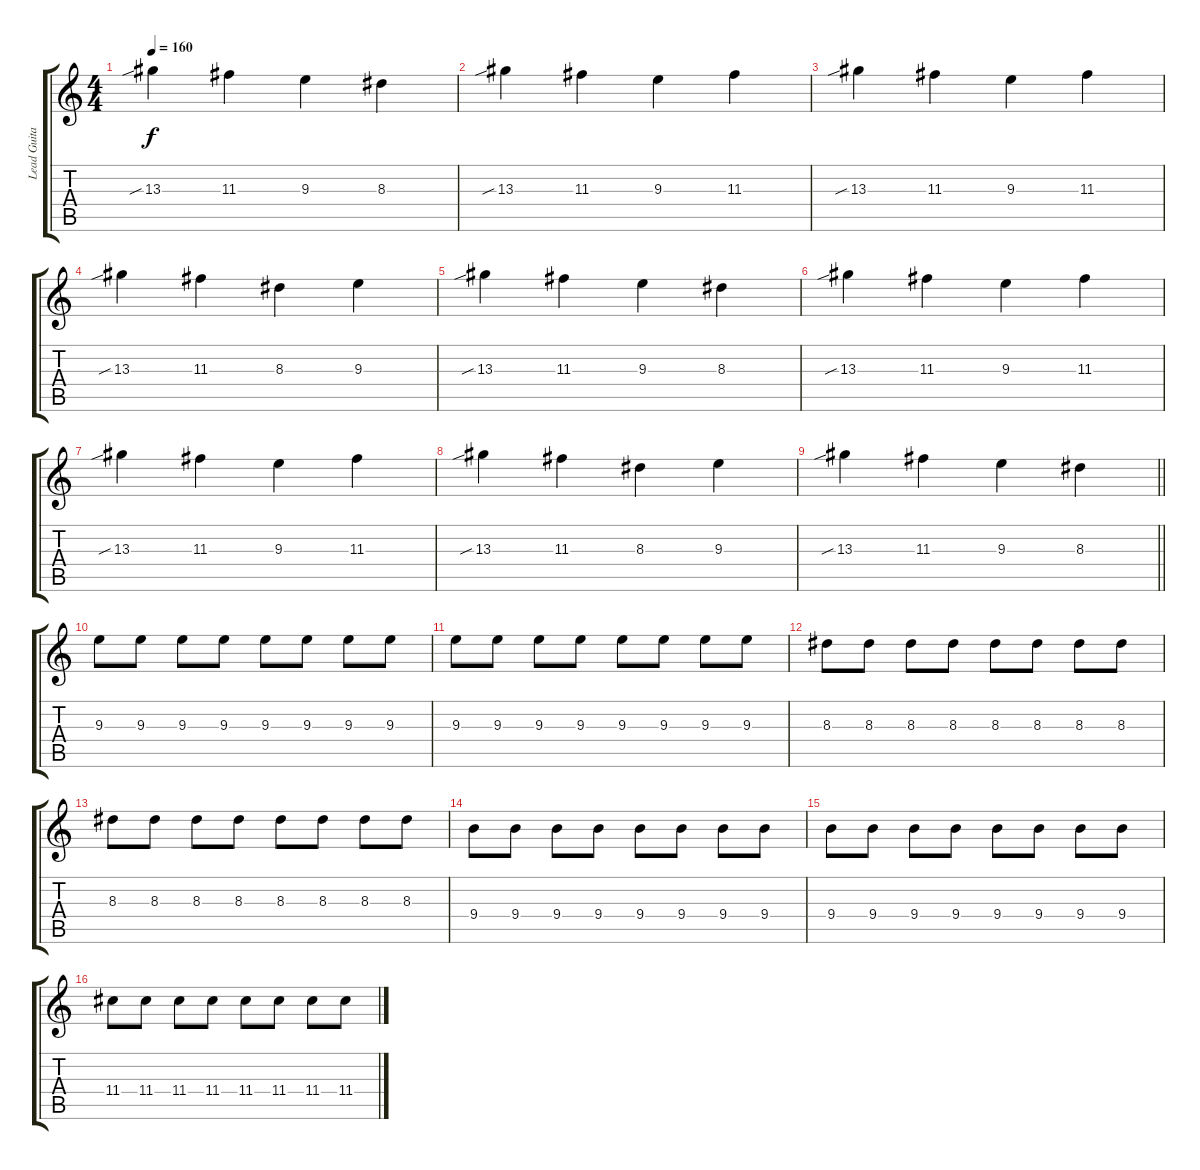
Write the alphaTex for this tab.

\track ("Lead Guitar" "Lead Guita") {instrument distortionguitar}
\staff {score tabs}
\tuning (E4 B3 G3 D3 A2 E2) {hide}
\ts (4 4)
\tempo 160
\clef g2
\ks c
13.3{sib}.4{dy f} 11.3.4 9.3.4 8.3.4 |
13.3{sib}.4 11.3.4 9.3.4 11.3.4 |
13.3{sib}.4 11.3.4 9.3.4 11.3.4 |
13.3{sib}.4 11.3.4 8.3.4 9.3.4 |
13.3{sib}.4 11.3.4 9.3.4 8.3.4 |
13.3{sib}.4 11.3.4 9.3.4 11.3.4 |
13.3{sib}.4 11.3.4 9.3.4 11.3.4 |
13.3{sib}.4 11.3.4 8.3.4 9.3.4 |
\barLineRight lightlight
13.3{sib}.4 11.3.4 9.3.4 8.3.4 |
9.3.8 9.3.8 9.3.8 9.3.8 9.3.8 9.3.8 9.3.8 9.3.8 |
9.3.8 9.3.8 9.3.8 9.3.8 9.3.8 9.3.8 9.3.8 9.3.8 |
8.3.8 8.3.8 8.3.8 8.3.8 8.3.8 8.3.8 8.3.8 8.3.8 |
8.3.8 8.3.8 8.3.8 8.3.8 8.3.8 8.3.8 8.3.8 8.3.8 |
9.4.8 9.4.8 9.4.8 9.4.8 9.4.8 9.4.8 9.4.8 9.4.8 |
9.4.8 9.4.8 9.4.8 9.4.8 9.4.8 9.4.8 9.4.8 9.4.8 |
11.4.8 11.4.8 11.4.8 11.4.8 11.4.8 11.4.8 11.4.8 11.4.8
